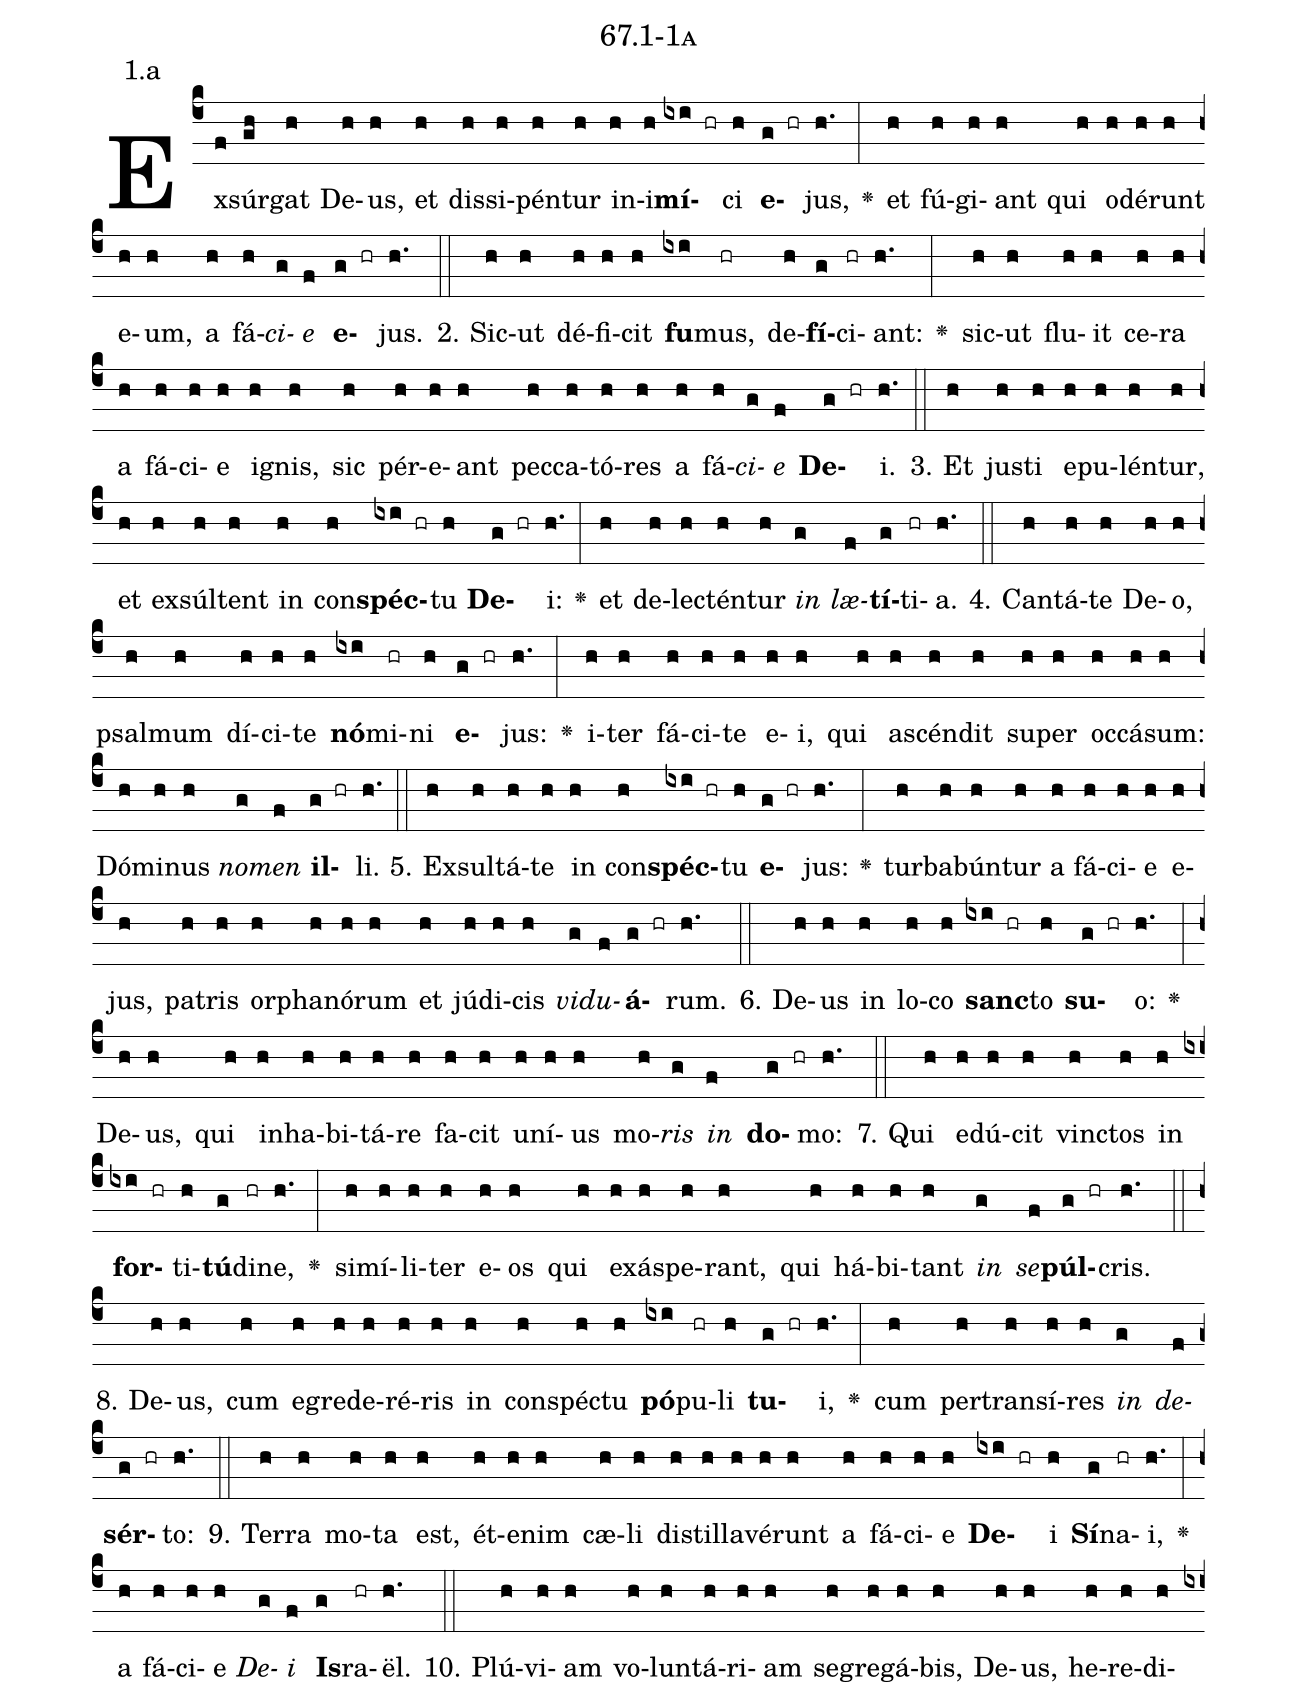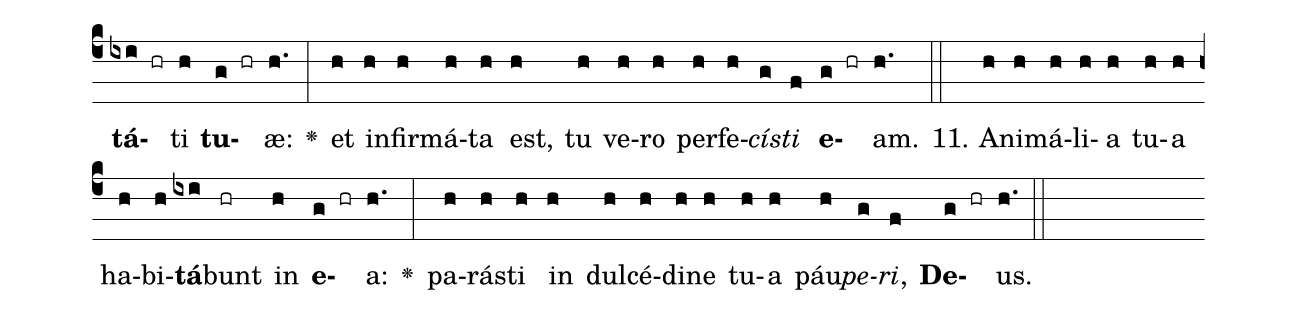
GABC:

name: 67.1-1a;
annotation: 1.a;
%%
(c4)Ex(f)súr(gh)gat(h) De(h)us,(h) et(h) dis(h)si(h)pén(h)tur(h) in(h)i(h)<b>mí</b>(ixi hr)ci(h) <b>e</b>(g hr)jus,(h.) <v>\greheightstar</v>(:) et(h) fú(h)gi(h)ant(h) qui(h) o(h)dé(h)runt(h) e(h)um,(h) a(h) fá(h)<i>ci</i>(g)<i>e</i>(f) <b>e</b>(g hr)jus.(h.) (::)
2. Sic(h)ut(h) dé(h)fi(h)cit(h) <b>fu</b>(ixi)mus,(hr) de(h)<b>fí</b>(g)ci(hr)ant:(h.) <v>\greheightstar</v>(:) sic(h)ut(h) flu(h)it(h) ce(h)ra(h) a(h) fá(h)ci(h)e(h) i(h)gnis,(h) sic(h) pér(h)e(h)ant(h) pec(h)ca(h)tó(h)res(h) a(h) fá(h)<i>ci</i>(g)<i>e</i>(f) <b>De</b>(g hr)i.(h.) (::)
3. Et(h) jus(h)ti(h) e(h)pu(h)lén(h)tur,(h) et(h) ex(h)súl(h)tent(h) in(h) con(h)<b>spéc</b>(ixi hr)tu(h) <b>De</b>(g hr)i:(h.) <v>\greheightstar</v>(:) et(h) de(h)lec(h)tén(h)tur(h) <i>in</i>(g) <i>læ</i>(f)<b>tí</b>(g)ti(hr)a.(h.) (::)
4. Can(h)tá(h)te(h) De(h)o,(h) psal(h)mum(h) dí(h)ci(h)te(h) <b>nó</b>(ixi)mi(hr)ni(h) <b>e</b>(g hr)jus:(h.) <v>\greheightstar</v>(:) i(h)ter(h) fá(h)ci(h)te(h) e(h)i,(h) qui(h) a(h)scén(h)dit(h) su(h)per(h) oc(h)cá(h)sum:(h) Dó(h)mi(h)nus(h) <i>no</i>(g)<i>men</i>(f) <b>il</b>(g hr)li.(h.) (::)
5. Ex(h)sul(h)tá(h)te(h) in(h) con(h)<b>spéc</b>(ixi hr)tu(h) <b>e</b>(g hr)jus:(h.) <v>\greheightstar</v>(:) tur(h)ba(h)bún(h)tur(h) a(h) fá(h)ci(h)e(h) e(h)jus,(h) pa(h)tris(h) or(h)pha(h)nó(h)rum(h) et(h) jú(h)di(h)cis(h) <i>vi</i>(g)<i>du</i>(f)<b>á</b>(g hr)rum.(h.) (::)
6. De(h)us(h) in(h) lo(h)co(h) <b>sanc</b>(ixi hr)to(h) <b>su</b>(g hr)o:(h.) <v>\greheightstar</v>(:) De(h)us,(h) qui(h) in(h)ha(h)bi(h)tá(h)re(h) fa(h)cit(h) u(h)ní(h)us(h) mo(h)<i>ris</i>(g) <i>in</i>(f) <b>do</b>(g hr)mo:(h.) (::)
7. Qui(h) e(h)dú(h)cit(h) vinc(h)tos(h) in(h) <b>for</b>(ixi hr)ti(h)<b>tú</b>(g)di(hr)ne,(h.) <v>\greheightstar</v>(:) si(h)mí(h)li(h)ter(h) e(h)os(h) qui(h) ex(h)ás(h)pe(h)rant,(h) qui(h) há(h)bi(h)tant(h) <i>in</i>(g) <i>se</i>(f)<b>púl</b>(g hr)cris.(h.) (::)
8. De(h)us,(h) cum(h) e(h)gre(h)de(h)ré(h)ris(h) in(h) con(h)spéc(h)tu(h) <b>pó</b>(ixi)pu(hr)li(h) <b>tu</b>(g hr)i,(h.) <v>\greheightstar</v>(:) cum(h) per(h)trans(h)í(h)res(h) <i>in</i>(g) <i>de</i>(f)<b>sér</b>(g hr)to:(h.) (::)
9. Ter(h)ra(h) mo(h)ta(h) est,(h) ét(h)e(h)nim(h) cæ(h)li(h) di(h)stil(h)la(h)vé(h)runt(h) a(h) fá(h)ci(h)e(h) <b>De</b>(ixi hr)i(h) <b>Sí</b>(g)na(hr)i,(h.) <v>\greheightstar</v>(:) a(h) fá(h)ci(h)e(h) <i>De</i>(g)<i>i</i>(f) <b>Is</b>(g)ra(hr)ël.(h.) (::)
10. Plú(h)vi(h)am(h) vo(h)lun(h)tá(h)ri(h)am(h) se(h)gre(h)gá(h)bis,(h) De(h)us,(h) he(h)re(h)di(h)<b>tá</b>(ixi hr)ti(h) <b>tu</b>(g hr)æ:(h.) <v>\greheightstar</v>(:) et(h) in(h)fir(h)má(h)ta(h) est,(h) tu(h) ve(h)ro(h) per(h)fe(h)<i>cís</i>(g)<i>ti</i>(f) <b>e</b>(g hr)am.(h.) (::)
11. A(h)ni(h)má(h)li(h)a(h) tu(h)a(h) ha(h)bi(h)<b>tá</b>(ixi)bunt(hr) in(h) <b>e</b>(g hr)a:(h.) <v>\greheightstar</v>(:) pa(h)rás(h)ti(h) in(h) dul(h)cé(h)di(h)ne(h) tu(h)a(h) páu(h)<i>pe</i>(g)<i>ri</i>,(f) <b>De</b>(g hr)us.(h.) (::)
